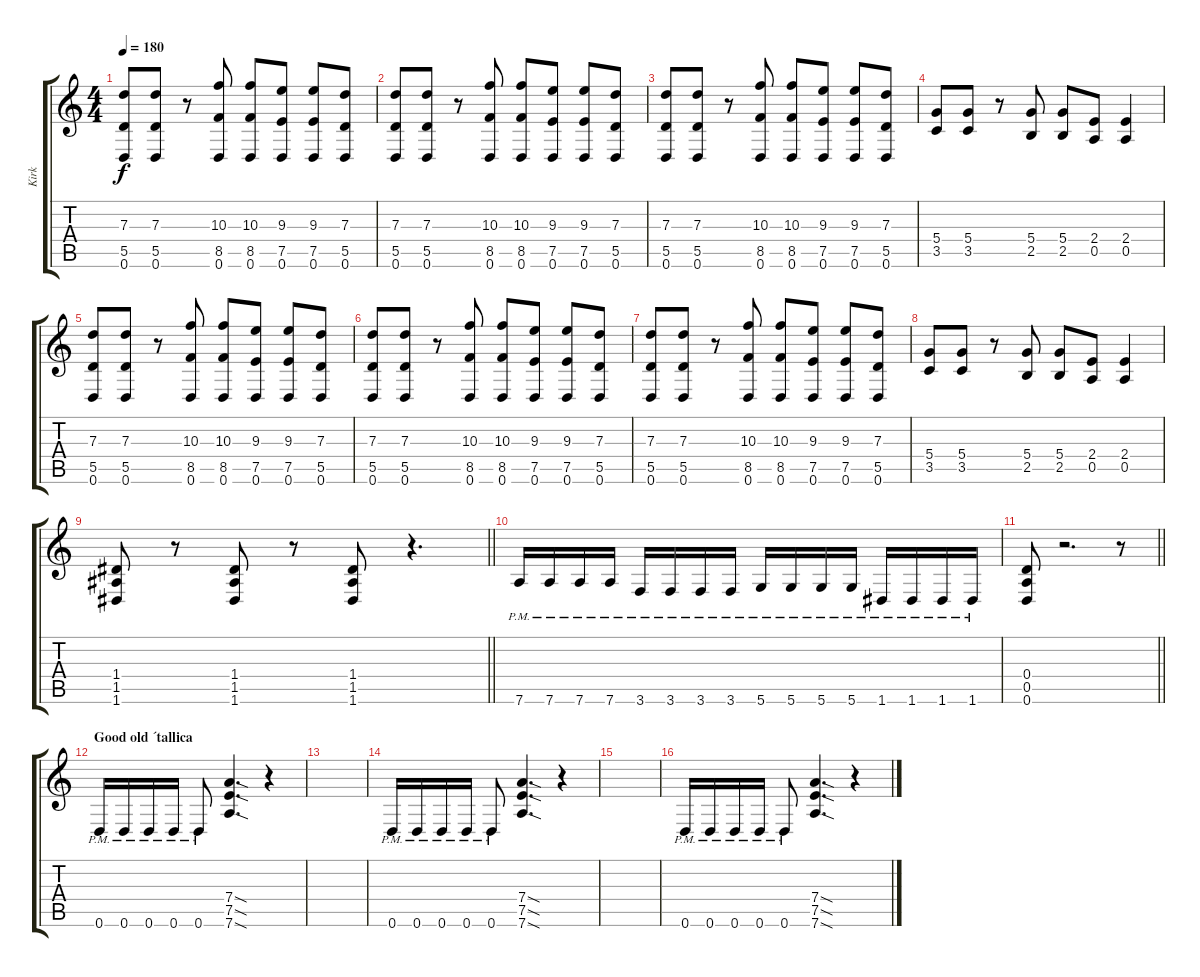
\track ("Kirk" "Kirk") {instrument distortionguitar}
\staff {score tabs}
\tuning (E4 B3 G3 D3 A2 D2) {hide}
\ts (4 4)
\tempo 180
\clef g2
\ks c
(7.3 5.5 0.6).8{dy f} (7.3 5.5 0.6).8 r.8 (10.3 8.5 0.6).8 (10.3 8.5 0.6).8 (9.3 7.5 0.6).8 (9.3 7.5 0.6).8 (7.3 5.5 0.6).8 |
(7.3 5.5 0.6).8 (7.3 5.5 0.6).8 r.8 (10.3 8.5 0.6).8 (10.3 8.5 0.6).8 (9.3 7.5 0.6).8 (9.3 7.5 0.6).8 (7.3 5.5 0.6).8 |
(7.3 5.5 0.6).8 (7.3 5.5 0.6).8 r.8 (10.3 8.5 0.6).8 (10.3 8.5 0.6).8 (9.3 7.5 0.6).8 (9.3 7.5 0.6).8 (7.3 5.5 0.6).8 |
(5.4 3.5).8 (5.4 3.5).8 r.8 (5.4 2.5).8 (5.4 2.5).8 (2.4 0.5).8 (2.4 0.5).4 |
(7.3 5.5 0.6).8 (7.3 5.5 0.6).8 r.8 (10.3 8.5 0.6).8 (10.3 8.5 0.6).8 (9.3 7.5 0.6).8 (9.3 7.5 0.6).8 (7.3 5.5 0.6).8 |
(7.3 5.5 0.6).8 (7.3 5.5 0.6).8 r.8 (10.3 8.5 0.6).8 (10.3 8.5 0.6).8 (9.3 7.5 0.6).8 (9.3 7.5 0.6).8 (7.3 5.5 0.6).8 |
(7.3 5.5 0.6).8 (7.3 5.5 0.6).8 r.8 (10.3 8.5 0.6).8 (10.3 8.5 0.6).8 (9.3 7.5 0.6).8 (9.3 7.5 0.6).8 (7.3 5.5 0.6).8 |
(5.4 3.5).8 (5.4 3.5).8 r.8 (5.4 2.5).8 (5.4 2.5).8 (2.4 0.5).8 (2.4 0.5).4 |
\barLineRight lightlight
(1.4 1.5 1.6).8 r.8 (1.4 1.5 1.6).8 r.8 (1.4 1.5 1.6).8 r.4{d} |
\section ("" "")
7.6{pm}.16 7.6{pm}.16 7.6{pm}.16 7.6{pm}.16 3.6{pm}.16 3.6{pm}.16 3.6{pm}.16 3.6{pm}.16 5.6{pm}.16 5.6{pm}.16 5.6{pm}.16 5.6{pm}.16 1.6{pm}.16 1.6{pm}.16 1.6{pm}.16 1.6{pm}.16 |
\barLineRight lightlight
(0.4 0.5 0.6).8 r.2{d} r.8 |
\section ("" "Good old ´tallica")
0.6{pm}.16 0.6{pm}.16 0.6{pm}.16 0.6{pm}.16 0.6{pm}.8 (7.4{sod} 7.5{sod} 7.6{sod}).4{d} r.4 |
|
0.6{pm}.16 0.6{pm}.16 0.6{pm}.16 0.6{pm}.16 0.6{pm}.8 (7.4{sod} 7.5{sod} 7.6{sod}).4{d} r.4 |
|
0.6{pm}.16 0.6{pm}.16 0.6{pm}.16 0.6{pm}.16 0.6{pm}.8 (7.4{sod} 7.5{sod} 7.6{sod}).4{d} r.4
